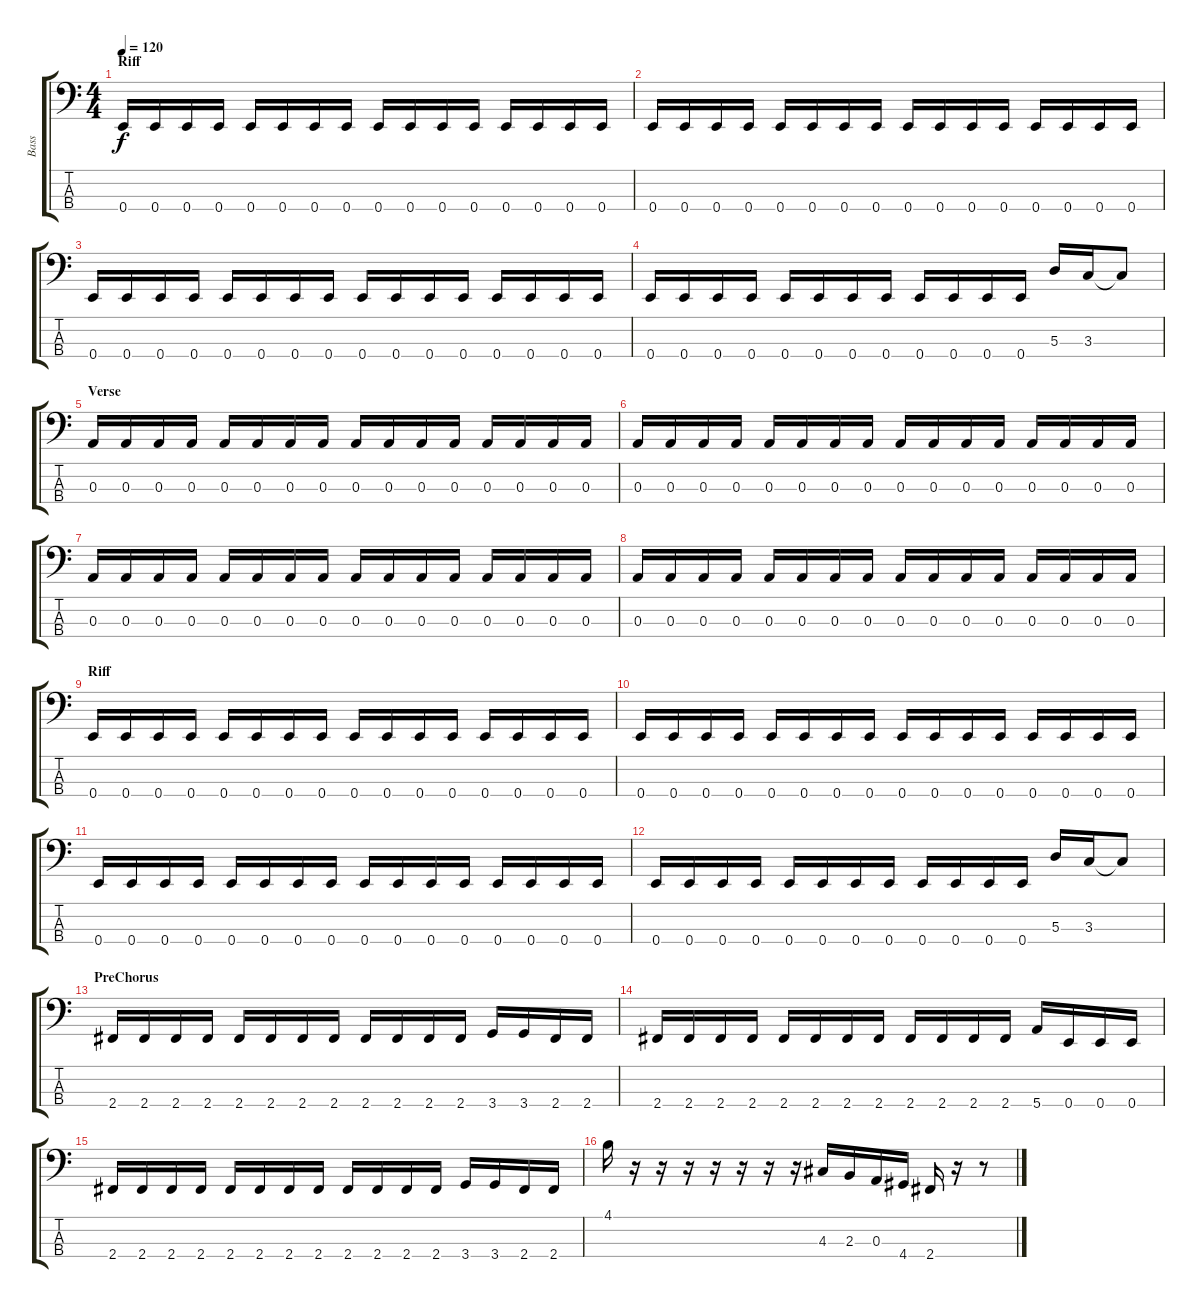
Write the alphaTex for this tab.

\track ("Bass" "Bass") {instrument electricbasspick}
\staff {score tabs}
\tuning (G2 D2 A1 E1) {hide}
\ts (4 4)
\section ("" "Riff")
\tempo 120
\clef f4
\ks c
0.4.16{dy f} 0.4.16 0.4.16 0.4.16 0.4.16 0.4.16 0.4.16 0.4.16 0.4.16 0.4.16 0.4.16 0.4.16 0.4.16 0.4.16 0.4.16 0.4.16 |
0.4.16 0.4.16 0.4.16 0.4.16 0.4.16 0.4.16 0.4.16 0.4.16 0.4.16 0.4.16 0.4.16 0.4.16 0.4.16 0.4.16 0.4.16 0.4.16 |
0.4.16 0.4.16 0.4.16 0.4.16 0.4.16 0.4.16 0.4.16 0.4.16 0.4.16 0.4.16 0.4.16 0.4.16 0.4.16 0.4.16 0.4.16 0.4.16 |
0.4.16 0.4.16 0.4.16 0.4.16 0.4.16 0.4.16 0.4.16 0.4.16 0.4.16 0.4.16 0.4.16 0.4.16 5.3.16 3.3.16 3.3{t}.8 |
\section ("" "Verse")
0.3.16 0.3.16 0.3.16 0.3.16 0.3.16 0.3.16 0.3.16 0.3.16 0.3.16 0.3.16 0.3.16 0.3.16 0.3.16 0.3.16 0.3.16 0.3.16 |
0.3.16 0.3.16 0.3.16 0.3.16 0.3.16 0.3.16 0.3.16 0.3.16 0.3.16 0.3.16 0.3.16 0.3.16 0.3.16 0.3.16 0.3.16 0.3.16 |
0.3.16 0.3.16 0.3.16 0.3.16 0.3.16 0.3.16 0.3.16 0.3.16 0.3.16 0.3.16 0.3.16 0.3.16 0.3.16 0.3.16 0.3.16 0.3.16 |
0.3.16 0.3.16 0.3.16 0.3.16 0.3.16 0.3.16 0.3.16 0.3.16 0.3.16 0.3.16 0.3.16 0.3.16 0.3.16 0.3.16 0.3.16 0.3.16 |
\section ("" "Riff")
0.4.16 0.4.16 0.4.16 0.4.16 0.4.16 0.4.16 0.4.16 0.4.16 0.4.16 0.4.16 0.4.16 0.4.16 0.4.16 0.4.16 0.4.16 0.4.16 |
0.4.16 0.4.16 0.4.16 0.4.16 0.4.16 0.4.16 0.4.16 0.4.16 0.4.16 0.4.16 0.4.16 0.4.16 0.4.16 0.4.16 0.4.16 0.4.16 |
0.4.16 0.4.16 0.4.16 0.4.16 0.4.16 0.4.16 0.4.16 0.4.16 0.4.16 0.4.16 0.4.16 0.4.16 0.4.16 0.4.16 0.4.16 0.4.16 |
0.4.16 0.4.16 0.4.16 0.4.16 0.4.16 0.4.16 0.4.16 0.4.16 0.4.16 0.4.16 0.4.16 0.4.16 5.3.16 3.3.16 3.3{t}.8 |
\section ("" "PreChorus")
2.4.16 2.4.16 2.4.16 2.4.16 2.4.16 2.4.16 2.4.16 2.4.16 2.4.16 2.4.16 2.4.16 2.4.16 3.4.16 3.4.16 2.4.16 2.4.16 |
2.4.16 2.4.16 2.4.16 2.4.16 2.4.16 2.4.16 2.4.16 2.4.16 2.4.16 2.4.16 2.4.16 2.4.16 5.4.16 0.4.16 0.4.16 0.4.16 |
2.4.16 2.4.16 2.4.16 2.4.16 2.4.16 2.4.16 2.4.16 2.4.16 2.4.16 2.4.16 2.4.16 2.4.16 3.4.16 3.4.16 2.4.16 2.4.16 |
4.1.16 r.16 r.16 r.16 r.16 r.16 r.16 r.16 4.3.16 2.3.16 0.3.16 4.4.16 2.4.16 r.16 r.8
